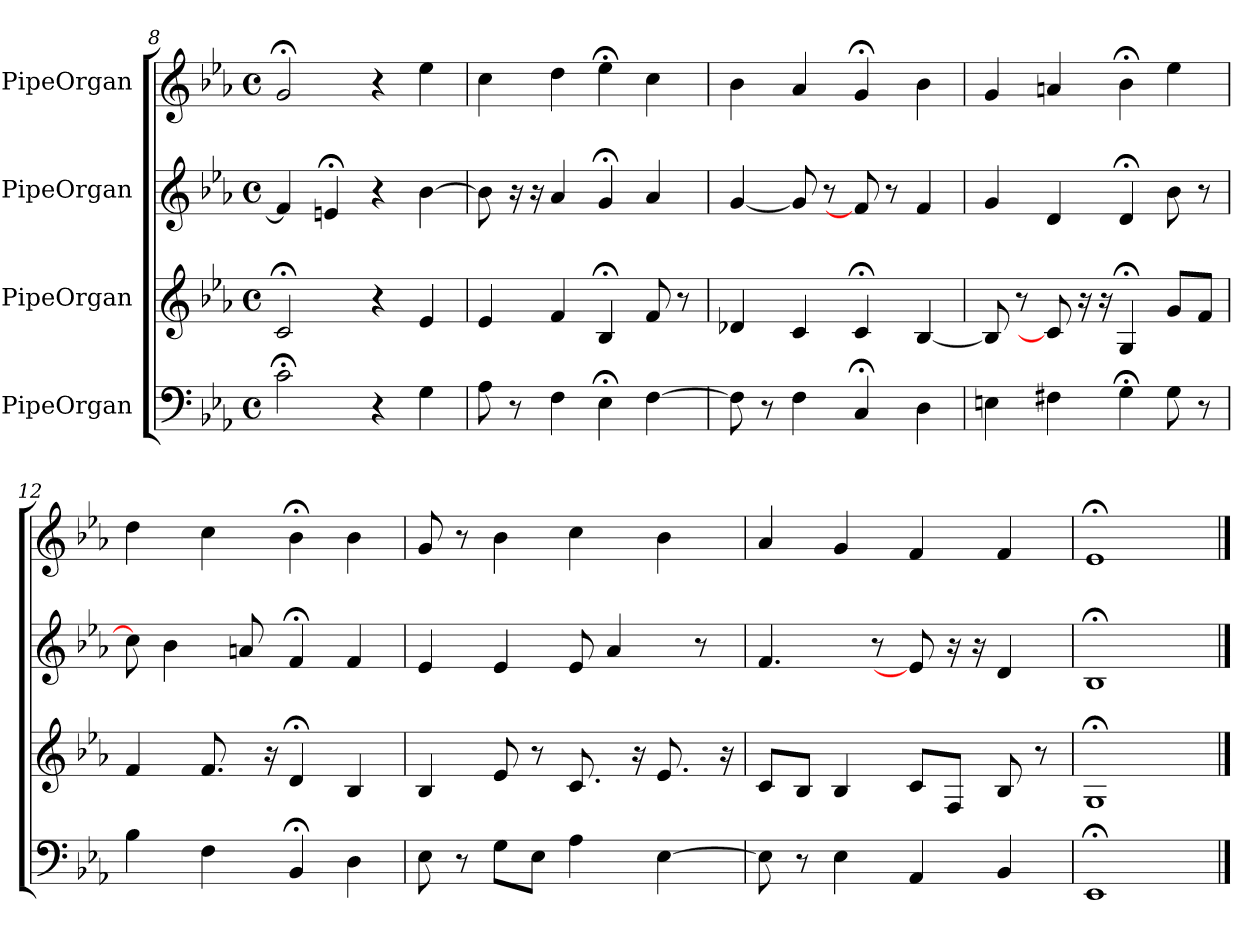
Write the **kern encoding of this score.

**kern	**kern	**kern	**kern
*part4	*part3	*part2	*part1
*staff4	*staff3	*staff2	*staff1
*I"PipeOrgan	*I"PipeOrgan	*I"PipeOrgan	*I"PipeOrgan
*k[b-e-a-]	*k[b-e-a-]	*k[b-e-a-]	*k[b-e-a-]
*E-:	*E-:	*E-:	*E-:
*M4/4	*M4/4	*M4/4	*M4/4
*met(c)	*met(c)	*met(c)	*met(c)
=8	=8	=8	=8
2c;<	2c;<	4f]	2g;<
.	.	4en;<	.
4r	4r	4r	4r
4G	4e-	[4b-	4ee-
=9	=9	=9	=9
8A-	4e-	8b-]	4cc
8r	.	16r	.
.	.	16r	.
4F	4f	4a-	4dd
4E-;<	4B-;<	4g;<	4ee-;<
[4F	8f	4a-	4cc
.	8r	.	.
=10	=10	=10	=10
8F]	4d-X	[4g	4b-
8r	.	.	.
4F	4c	8g]	4a-
.	.	8r	.
4C;<	4c;<	8f]	4g;<
.	.	8r	.
4D	[4B-	4f	4b-
=11	=11	=11	=11
4En	8B-]	4g	4g
.	8r	.	.
4F#X	8c]	4d	4an
.	16r	.	.
.	16r	.	.
4G;<	4G;<	4d;<	4b-;<
8G	8gL	8b-	4ee-
8r	8fJ	8r	.
=12	=12	=12	=12
4B-	4f	8cc]	4dd
.	.	4b-	.
4F	8.f	.	4cc
.	.	8an	.
.	16r	.	.
4BB-;<	4d;<	4f;<	4b-;<
4D	4B-	4f	4b-
=13	=13	=13	=13
8E-	4B-	4e-	8g
8r	.	.	8r
8GL	8e-	4e-	4b-
8E-J	8r	.	.
4A-	8.c	8e-	4cc
.	.	4a-	.
.	16r	.	.
[4E-	8.e-	.	4b-
.	.	8r	.
.	16r	.	.
=14	=14	=14	=14
8E-]	8cL	4.f	4a-
8r	8B-J	.	.
4E-	4B-	.	4g
.	.	8r	.
4AA-	8cL	8e-]	4f
.	8FJ	16r	.
.	.	16r	.
4BB-	8B-	4d	4f
.	8r	.	.
=15	=15	=15	=15
1EE-;<	1G;<	1B-;<	1e-;<
==	==	==	==
*-	*-	*-	*-
